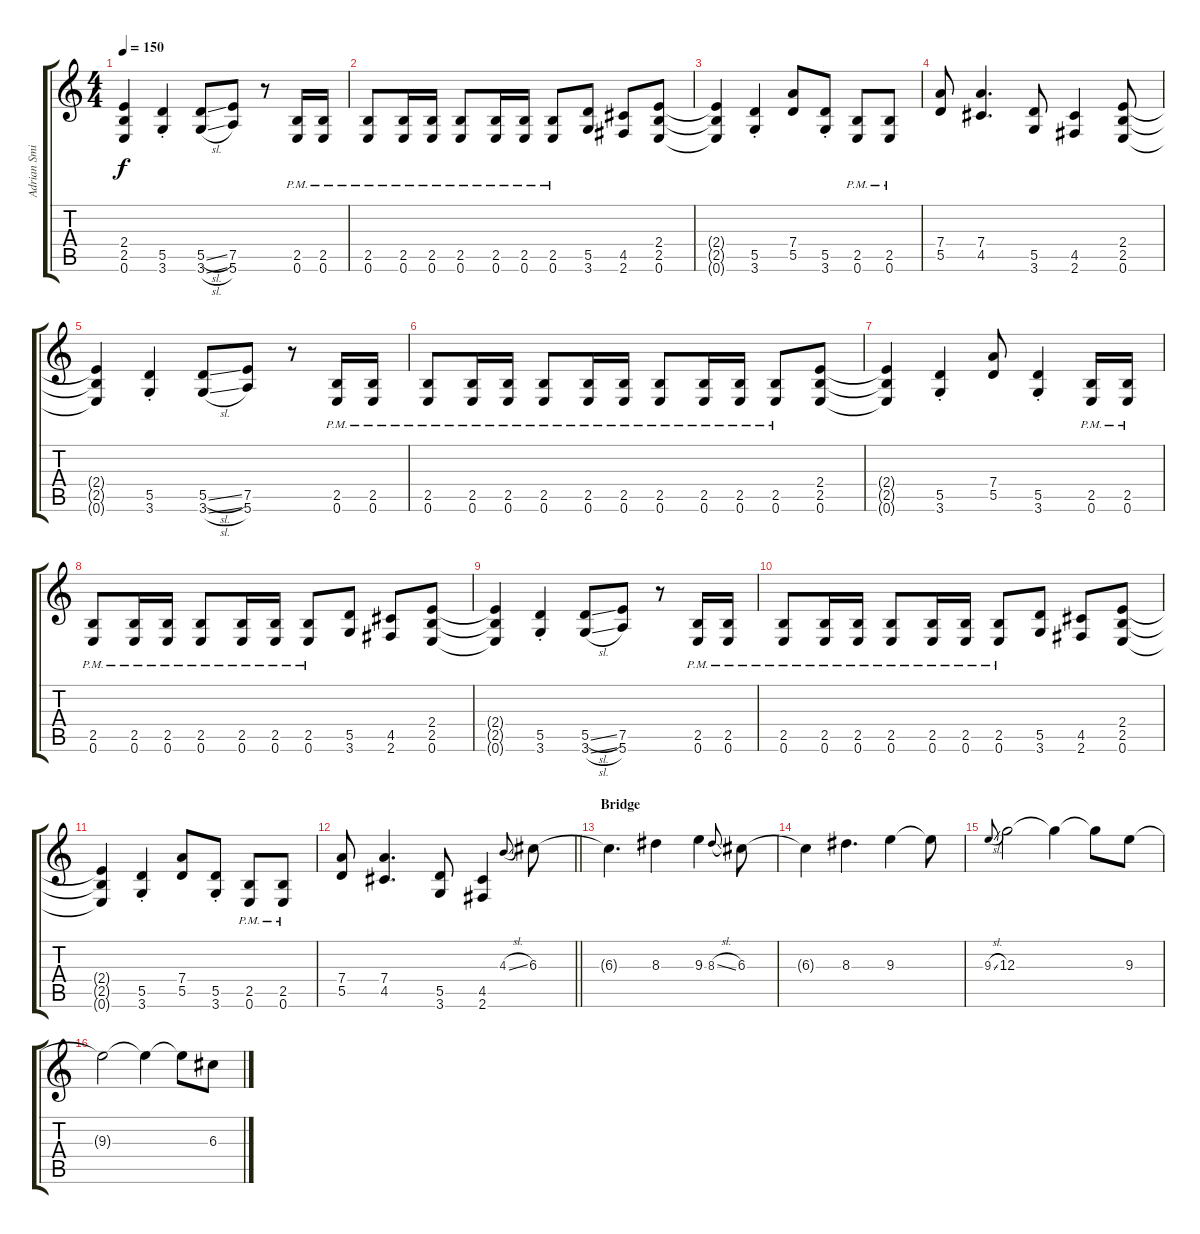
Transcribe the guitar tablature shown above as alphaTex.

\track ("Adrian Smith" "Adrian Smi") {instrument distortionguitar}
\staff {score tabs}
\tuning (E4 B3 G3 D3 A2 E2) {hide}
\ts (4 4)
\tempo 150
\clef g2
\ks c
(2.4{t} 2.5{t} 0.6{t}).4{dy f} (5.5{st} 3.6{st}).4 (5.5{sl} 3.6{sl}).8 (7.5 5.6).8 r.8 (2.5{pm} 0.6{pm}).16 (2.5{pm} 0.6{pm}).16 |
(2.5{pm} 0.6{pm}).8 (2.5{pm} 0.6{pm}).16 (2.5{pm} 0.6{pm}).16 (2.5{pm} 0.6{pm}).8 (2.5{pm} 0.6{pm}).16 (2.5{pm} 0.6{pm}).16 (2.5{pm} 0.6{pm}).8 (5.5 3.6).8 (4.5 2.6).8 (2.4 2.5 0.6).8 |
(2.4{t} 2.5{t} 0.6{t}).4 (5.5{st} 3.6{st}).4 (7.4 5.5).8 (5.5{st} 3.6{st}).8 (2.5{pm} 0.6{pm}).8 (2.5{pm} 0.6{pm}).8 |
(7.4 5.5).8 (7.4 4.5).4{d} (5.5 3.6).8 (4.5 2.6).4 (2.4 2.5 0.6).8 |
(2.4{t} 2.5{t} 0.6{t}).4 (5.5{st} 3.6{st}).4 (5.5{sl} 3.6{sl}).8 (7.5 5.6).8 r.8 (2.5{pm} 0.6{pm}).16 (2.5{pm} 0.6{pm}).16 |
(2.5{pm} 0.6{pm}).8 (2.5{pm} 0.6{pm}).16 (2.5{pm} 0.6{pm}).16 (2.5{pm} 0.6{pm}).8 (2.5{pm} 0.6{pm}).16 (2.5{pm} 0.6{pm}).16 (2.5{pm} 0.6{pm}).8 (2.5{pm} 0.6{pm}).16 (2.5{pm} 0.6{pm}).16 (2.5{pm} 0.6{pm}).8 (2.4 2.5 0.6).8 |
(2.4{t} 2.5{t} 0.6{t}).4 (5.5{st} 3.6{st}).4 (7.4 5.5).8 (5.5{st} 3.6{st}).4 (2.5{pm} 0.6{pm}).16 (2.5{pm} 0.6{pm}).16 |
(2.5{pm} 0.6{pm}).8 (2.5{pm} 0.6{pm}).16 (2.5{pm} 0.6{pm}).16 (2.5{pm} 0.6{pm}).8 (2.5{pm} 0.6{pm}).16 (2.5{pm} 0.6{pm}).16 (2.5{pm} 0.6{pm}).8 (5.5 3.6).8 (4.5 2.6).8 (2.4 2.5 0.6).8 |
(2.4{t} 2.5{t} 0.6{t}).4 (5.5{st} 3.6{st}).4 (5.5{sl} 3.6{sl}).8 (7.5 5.6).8 r.8 (2.5{pm} 0.6{pm}).16 (2.5{pm} 0.6{pm}).16 |
(2.5{pm} 0.6{pm}).8 (2.5{pm} 0.6{pm}).16 (2.5{pm} 0.6{pm}).16 (2.5{pm} 0.6{pm}).8 (2.5{pm} 0.6{pm}).16 (2.5{pm} 0.6{pm}).16 (2.5{pm} 0.6{pm}).8 (5.5 3.6).8 (4.5 2.6).8 (2.4 2.5 0.6).8 |
(2.4{t} 2.5{t} 0.6{t}).4 (5.5{st} 3.6{st}).4 (7.4 5.5).8 (5.5{st} 3.6{st}).8 (2.5{pm} 0.6{pm}).8 (2.5{pm} 0.6{pm}).8 |
\barLineRight lightlight
(7.4 5.5).8 (7.4 4.5).4{d} (5.5 3.6).8 (4.5 2.6).4 4.3{sl}.8{gr onbeat} 6.3.8 |
\section ("" "Bridge")
6.3{t}.4{d} 8.3.4 9.3.4 8.3{sl}.8{gr onbeat} 6.3.8 |
6.3{t}.4 8.3.4{d} 9.3.4 9.3{t}.8 |
9.3{sl}.8{gr onbeat} 12.3.2 12.3{t}.4 12.3{t}.8 9.3.8 |
9.3{t}.2 9.3{t}.4 9.3{t}.8 6.3.8
